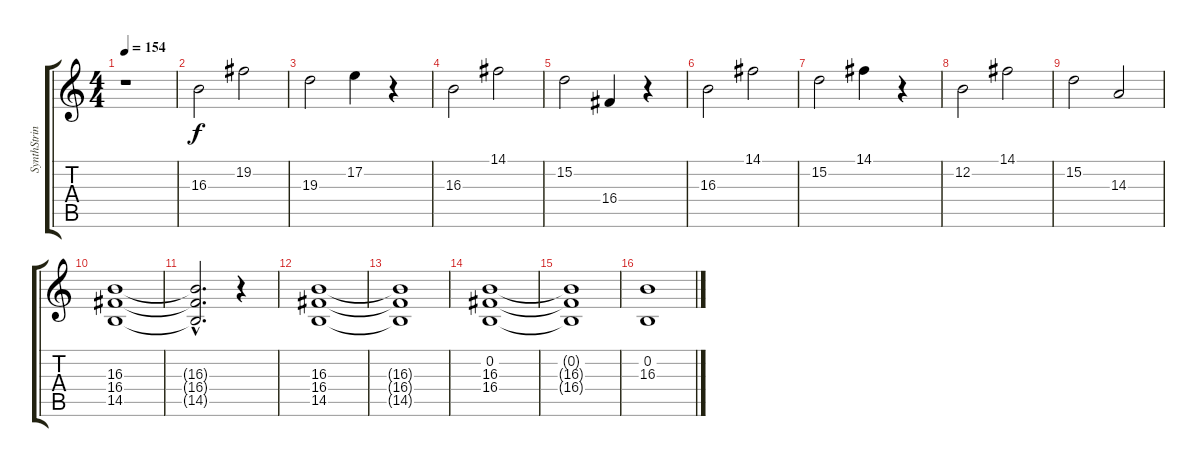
\track ("SynthString" "SynthStrin") {instrument synthstrings2}
\staff {score tabs}
\tuning (E4 B3 G3 D3 A2 E2) {hide}
\ts (4 4)
\tempo 154
\clef g2
\ks c
r.1{dy f} |
16.3.2 19.2.2 |
19.3.2 17.2.4 r.4 |
16.3.2 14.1.2 |
15.2.2 16.4.4 r.4 |
16.3.2 14.1.2 |
15.2.2 14.1.4 r.4 |
12.2.2 14.1.2 |
15.2.2 14.3.2 |
(16.3 16.4 14.5).1 |
(16.3{hac t} 16.4{hac t} 14.5{hac t}).2{d} r.4 |
(16.3 16.4 14.5).1 |
(16.3{t} 16.4{t} 14.5{t}).1 |
(0.2 16.3 16.4).1 |
(0.2{t} 16.3{t} 16.4{t}).1 |
(0.2 16.3).1
